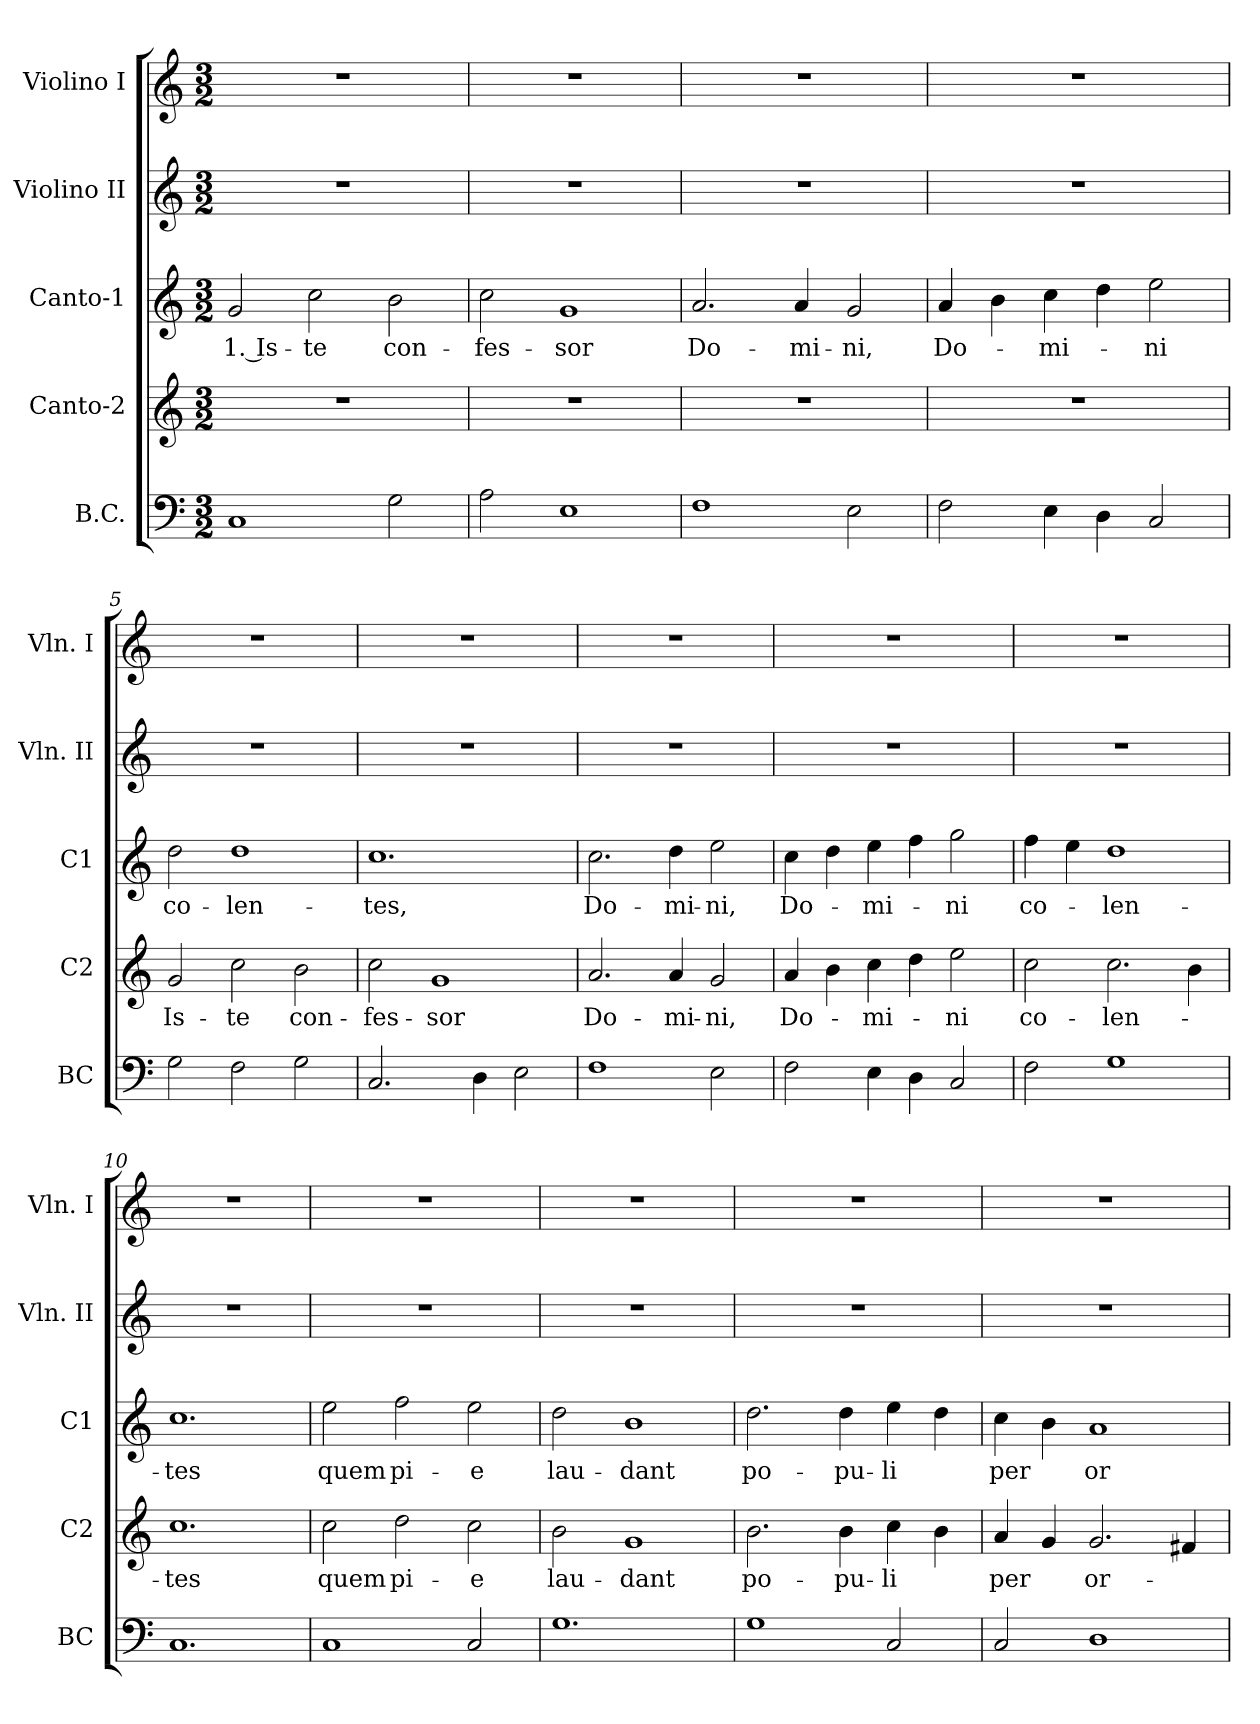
**kern	**kern	**text	**kern	**text	**kern	**kern
*part5	*part4	*part4	*part3	*part3	*part2	*part1
*staff5	*staff4	*staff4	*staff3	*staff3	*staff2	*staff1
*I"B.C.	*I"Canto-2	*	*I"Canto-1	*	*I"Violino II	*I"Violino I
*I'BC	*I'C2	*	*I'C1	*	*I'Vln. II	*I'Vln. I
*clefF4	*clefG2	*	*clefG2	*	*clefG2	*clefG2
*k[]	*k[]	*	*k[]	*	*k[]	*k[]
*C:	*C:	*	*C:	*	*C:	*C:
*M3/2	*M3/2	*	*M3/2	*	*M3/2	*M3/2
=1	=1	=1	=1	=1	=1	=1
!	!	!	!	!LO:LY:b	!	!
1C	1.r	.	2g/	1. Is-	1.r	1.r
!	!	!	!	!LO:LY:b	!	!
.	.	.	2cc\	-te	.	.
!	!	!	!	!LO:LY:b	!	!
2G\	.	.	2b\	con-	.	.
=2	=2	=2	=2	=2	=2	=2
!	!	!	!	!LO:LY:b	!	!
2A\	1.r	.	2cc\	-fes-	1.r	1.r
!	!	!	!	!LO:LY:b	!	!
1E	.	.	1g	-sor	.	.
=3	=3	=3	=3	=3	=3	=3
!	!	!	!	!LO:LY:b	!	!
1F	1.r	.	2.a/	Do-	1.r	1.r
!	!	!	!	!LO:LY:b	!	!
.	.	.	4a/	-mi-	.	.
!	!	!	!	!LO:LY:b	!	!
2E\	.	.	2g/	-ni,	.	.
=4	=4	=4	=4	=4	=4	=4
!	!	!	!	!LO:LY:b	!	!
2F\	1.r	.	4a/	Do-	1.r	1.r
.	.	.	4b\	.	.	.
!	!	!	!	!LO:LY:b	!	!
4E\	.	.	4cc\	-mi-	.	.
4D\	.	.	4dd\	.	.	.
!	!	!	!	!LO:LY:b	!	!
2C/	.	.	2ee\	-ni	.	.
=5	=5	=5	=5	=5	=5	=5
!	!	!LO:LY:b	!	!LO:LY:b	!	!
2G\	2g/	Is-	2dd\	co-	1.r	1.r
!	!	!LO:LY:b	!	!LO:LY:b	!	!
2F\	2cc\	-te	1dd	-len-	.	.
!	!	!LO:LY:b	!	!	!	!
2G\	2b\	con-	.	.	.	.
=6	=6	=6	=6	=6	=6	=6
!	!	!LO:LY:b	!	!LO:LY:b	!	!
2.C/	2cc\	-fes-	1.cc	-tes,	1.r	1.r
!	!	!LO:LY:b	!	!	!	!
.	1g	-sor	.	.	.	.
4D\	.	.	.	.	.	.
2E\	.	.	.	.	.	.
!!LO:PB:g=z
=7	=7	=7	=7	=7	=7	=7
!	!	!LO:LY:b	!	!LO:LY:b	!	!
1F	2.a/	Do-	2.cc\	Do-	1.r	1.r
!	!	!LO:LY:b	!	!LO:LY:b	!	!
.	4a/	-mi-	4dd\	-mi-	.	.
!	!	!LO:LY:b	!	!LO:LY:b	!	!
2E\	2g/	-ni,	2ee\	-ni,	.	.
=8	=8	=8	=8	=8	=8	=8
!	!	!LO:LY:b	!	!LO:LY:b	!	!
2F\	4a/	Do-	4cc\	Do-	1.r	1.r
.	4b\	.	4dd\	.	.	.
!	!	!LO:LY:b	!	!LO:LY:b	!	!
4E\	4cc\	-mi-	4ee\	-mi-	.	.
4D\	4dd\	.	4ff\	.	.	.
!	!	!LO:LY:b	!	!LO:LY:b	!	!
2C/	2ee\	-ni	2gg\	-ni	.	.
=9	=9	=9	=9	=9	=9	=9
!	!	!LO:LY:b	!	!LO:LY:b	!	!
2F\	2cc\	co-	4ff\	co-	1.r	1.r
.	.	.	4ee\	.	.	.
!	!	!LO:LY:b	!	!LO:LY:b	!	!
1G	2.cc\	-len-	1dd	-len-	.	.
.	4b\	.	.	.	.	.
=10	=10	=10	=10	=10	=10	=10
!	!	!LO:LY:b	!	!LO:LY:b	!	!
1.C	1.cc	-tes	1.cc	-tes	1.r	1.r
=11	=11	=11	=11	=11	=11	=11
!	!	!LO:LY:b	!	!LO:LY:b	!	!
1C	2cc\	quem	2ee\	quem	1.r	1.r
!	!	!LO:LY:b	!	!LO:LY:b	!	!
.	2dd\	pi-	2ff\	pi-	.	.
!	!	!LO:LY:b	!	!LO:LY:b	!	!
2C/	2cc\	-e	2ee\	-e	.	.
!!LO:LB:g=z
=12	=12	=12	=12	=12	=12	=12
!	!	!LO:LY:b	!	!LO:LY:b	!	!
1.G	2b\	lau-	2dd\	lau-	1.r	1.r
!	!	!LO:LY:b	!	!LO:LY:b	!	!
.	1g	-dant	1b	-dant	.	.
=13	=13	=13	=13	=13	=13	=13
!	!	!LO:LY:b	!	!LO:LY:b	!	!
1G	2.b\	po-	2.dd\	po-	1.r	1.r
!	!	!LO:LY:b	!	!LO:LY:b	!	!
.	4b\	-pu-	4dd\	-pu-	.	.
!	!	!LO:LY:b	!	!LO:LY:b	!	!
2C/	4cc\	-li	4ee\	-li	.	.
.	4b\	.	4dd\	.	.	.
=14	=14	=14	=14	=14	=14	=14
!	!	!LO:LY:b	!	!LO:LY:b	!	!
2C/	4a/	per	4cc\	per	1.r	1.r
.	4g/	.	4b\	.	.	.
!	!	!LO:LY:b	!	!LO:LY:b	!	!
1D	2.g/	or-	1a	or-	.	.
.	4f#X/	.	.	.	.	.
=	=	=	=	=	=	=
*-	*-	*-	*-	*-	*-	*-
